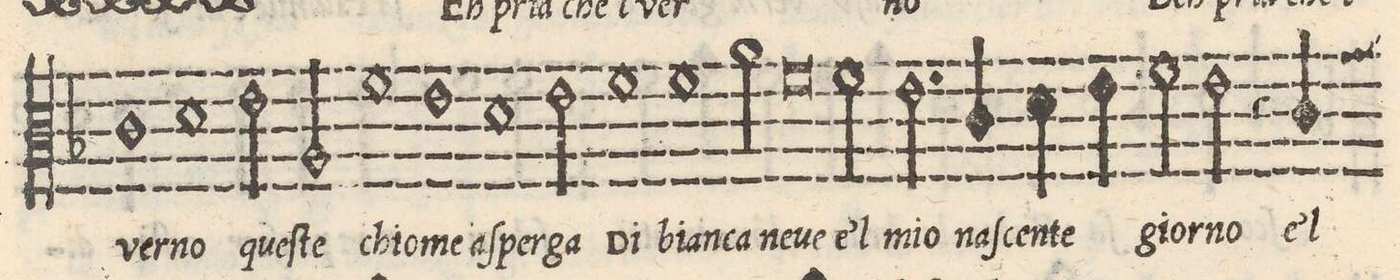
**kern	**text
*I"ALTO	*
*clefC3	*
*k[b-]	*
*met(C|)	*
*M2/1	*
1c	ver-
1d	-no
=7-	=7-
2e\	queſ-
2A/	-te
1f	chio-
=8-	=8-
1e	me aſ-
1d	-per-
=9-	=9-
2e\	-ga
1f	Di
1f\	bian-
=10-	=10-
2a\	-ca
0f	ne-
=11-	=11-
2f\	ue e'l
2.e\	mio
=12-	=12-
4c/	na-
4d\	-ſcen-
4e\	-te
2f\	gior-
2e\	-no
=13-	=13-
4r	.
4c/	e'l
*-	*-
